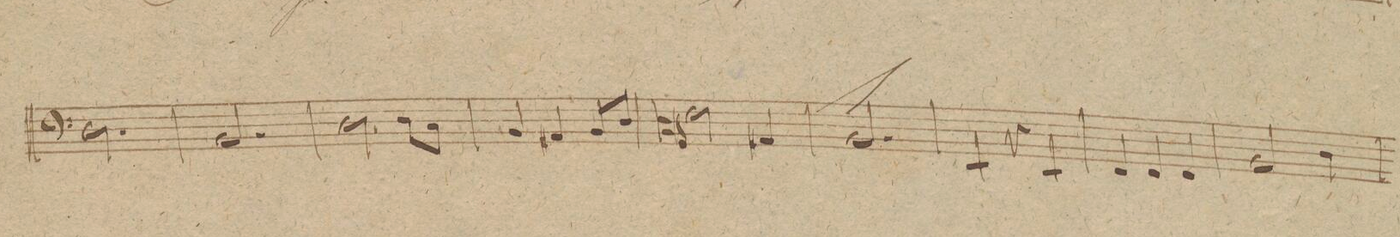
**kern	**dynam
*I"Alto Viola	*
*clefC3	*
*k[f#c#]	*
*M3/4	*
*clefF4	*
2.D\	.
=10	=10
2.BB/	.
=11	=11
2D\	.
8D\L	.
8C#\J	.
=12	=12
4BB/	.
4AA#X/	.
8BB/L	.
8D/J	.
=13	=13
*clefC3	*
2e\	.
4G#X/	.
=14	=14
2.A^>/	.
=15	=15
4D/	.
4r	.
4D/	.
=16	=16
4E/	.
4E/	.
4E/	.
=17	=17
2A/	.
4c#\	p
=18	=18
*-	*-
